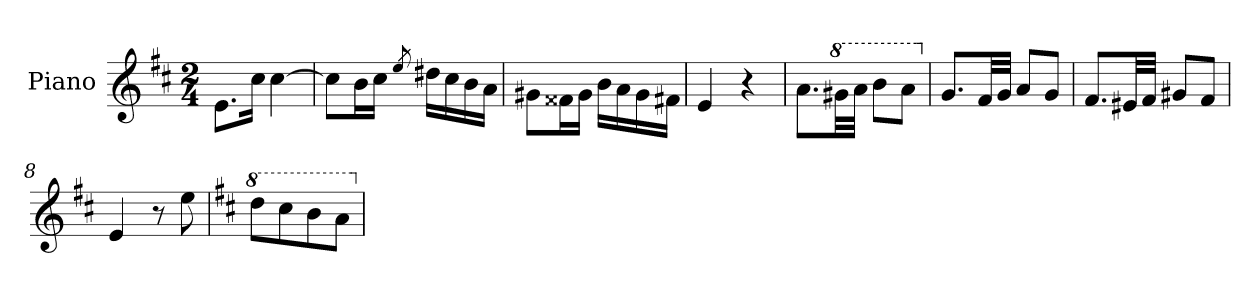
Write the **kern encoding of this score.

**kern
*part1
*staff1
*I"Piano
*I'Pno.
*clefG2
*k[f#c#]
*M2/4
=1
8.e\L
16cc#\Jk
[4cc#\
=2
8cc#\L]
16b\L
16cc#\JJ
8qee/
16dd#X\LL
16cc#\
16b\
16a\JJ
=3
8g#X\L
16f##X\L
16g#\JJ
16b\LL
16a\
16g#\
16f#X\JJ
=4
4e/
4r
=5
8.a\L
*8va
32gg#X\LL
32aa\JJJ
8bb\L
8aa\J
=6
*X8va
8.g/L
32f#/LL
32g/JJJ
8a/L
8g/J
=7
8.f#/L
32e#X/LL
32f#/JJJ
8g#X/L
8f#/J
=8
4e/
8r
8ee\
=9
*k[f#c#]
*8va
8ddd\L
8ccc#\
8bb\
8aa\J
*X8va
=
*-
